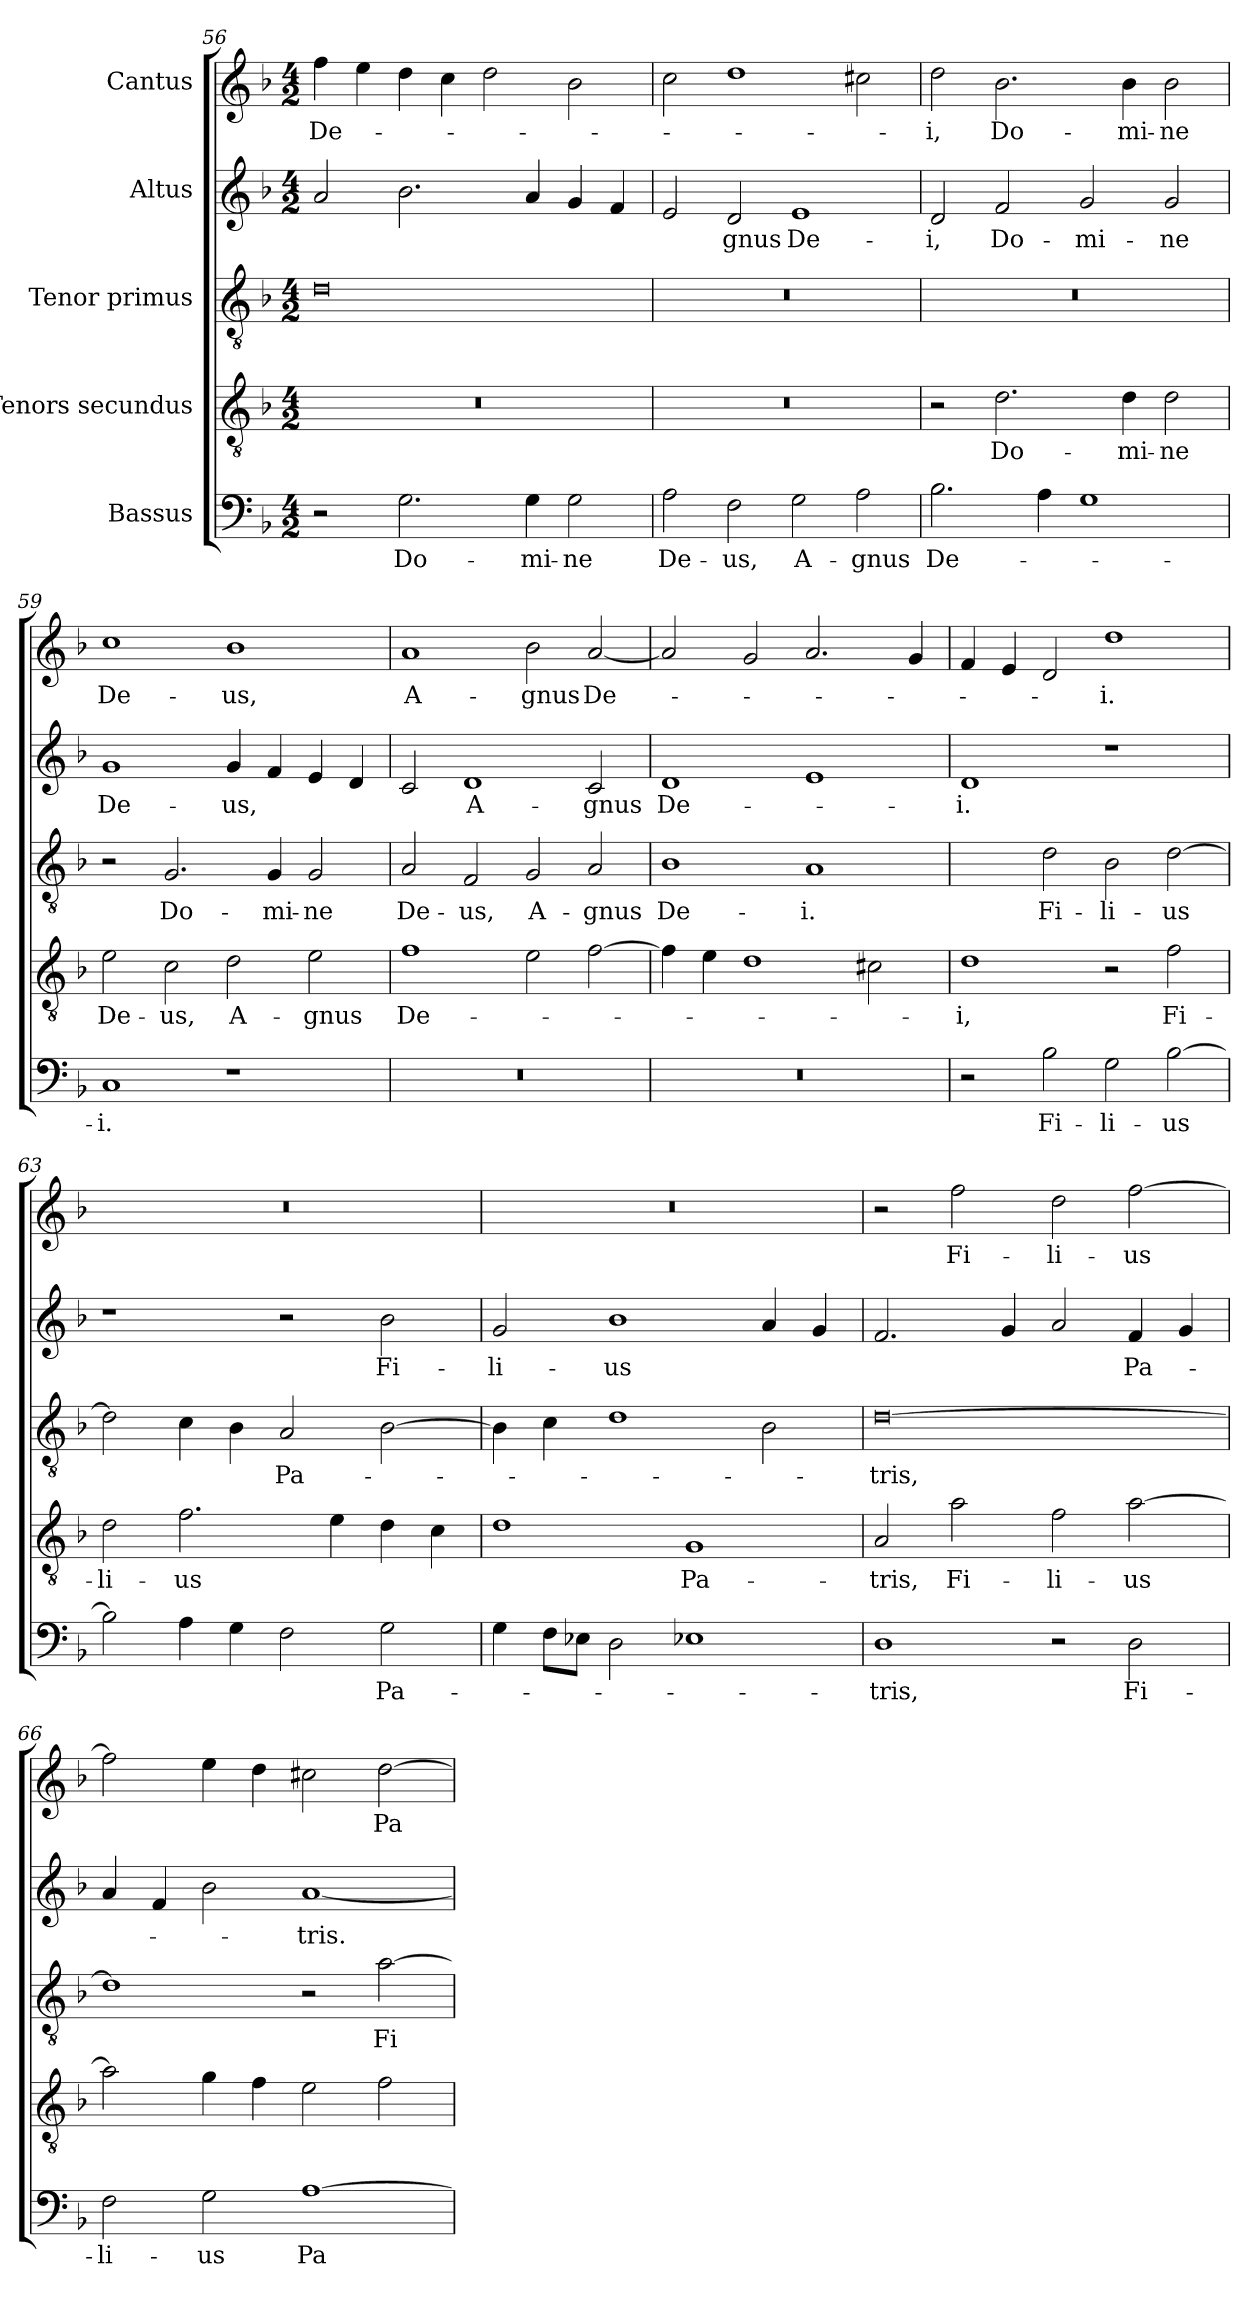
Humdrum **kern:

**kern	**text	**kern	**text	**kern	**text	**kern	**text	**kern	**text
*part5	*part5	*part4	*part4	*part3	*part3	*part2	*part2	*part1	*part1
*staff5	*staff5	*staff4	*staff4	*staff3	*staff3	*staff2	*staff2	*staff1	*staff1
*I"Bassus	*	*I"Tenors secundus	*	*I"Tenor primus	*	*I"Altus	*	*I"Cantus	*
*clefF4	*	*clefGv2	*	*clefGv2	*	*clefG2	*	*clefG2	*
*k[b-]	*	*k[b-]	*	*k[b-]	*	*k[b-]	*	*k[b-]	*
*M4/2	*	*M4/2	*	*M4/2	*	*M4/2	*	*M4/2	*
=56	=56	=56	=56	=56	=56	=56	=56	=56	=56
2r	.	0r	.	0d\	.	2a/	.	4ff\	De-
.	.	.	.	.	.	.	.	4ee\	.
2.G\	Do-	.	.	.	.	2.b-\	.	4dd\	.
.	.	.	.	.	.	.	.	4cc\	.
.	.	.	.	.	.	.	.	2dd\	.
4G\	-mi-	.	.	.	.	4a/	.	.	.
2G\	-ne	.	.	.	.	4g/	.	2b-\	.
.	.	.	.	.	.	4f/	.	.	.
=57	=57	=57	=57	=57	=57	=57	=57	=57	=57
2A\	De-	0r	.	0r	.	2e/	.	2cc\	.
2F\	-us,	.	.	.	.	2d/	-gnus	1dd\	.
2G\	A-	.	.	.	.	1e/	De-	.	.
2A\	-gnus	.	.	.	.	.	.	2cc#X\	.
=58	=58	=58	=58	=58	=58	=58	=58	=58	=58
2.B-\	De-	2r	.	0r	.	2d/	-i,	2dd\	-i,
.	.	2.d\	Do-	.	.	2f/	Do-	2.b-\	Do-
4A\	.	.	.	.	.	.	.	.	.
1G\	.	.	.	.	.	2g/	-mi-	.	.
.	.	4d\	-mi-	.	.	.	.	4b-\	-mi-
.	.	2d\	-ne	.	.	2g/	-ne	2b-\	-ne
=59	=59	=59	=59	=59	=59	=59	=59	=59	=59
1C/	-i.	2e\	De-	2r	.	1g/	De-	1cc\	De-
.	.	2c\	-us,	2.G/	Do-	.	.	.	.
1r	.	2d\	A-	.	.	4g/	-us,	1b-\	-us,
.	.	.	.	4G/	-mi-	4f/	.	.	.
.	.	2e\	-gnus	2G/	-ne	4e/	.	.	.
.	.	.	.	.	.	4d/	.	.	.
=60	=60	=60	=60	=60	=60	=60	=60	=60	=60
0r	.	1f\	De-	2A/	De-	2c/	.	1a/	A-
.	.	.	.	2F/	-us,	1d/	A-	.	.
.	.	2e\	.	2G/	A-	.	.	2b-\	-gnus
.	.	[2f\	.	2A/	-gnus	2c/	-gnus	[2a/	De-
=61	=61	=61	=61	=61	=61	=61	=61	=61	=61
0r	.	4f\]	.	1B-\	De-	1d/	De-	2a/]	.
.	.	4e\	.	.	.	.	.	.	.
.	.	1d\	.	.	.	.	.	2g/	.
.	.	.	.	1A/	-i.	1e/	.	2.a/	.
.	.	2c#X\	.	.	.	.	.	.	.
.	.	.	.	.	.	.	.	4g/	.
=62	=62	=62	=62	=62	=62	=62	=62	=62	=62
2r	.	1d\	-i,	2ryy	.	1d/	-i.	4f/	.
.	.	.	.	.	.	.	.	4e/	.
2B-\	Fi-	.	.	2d\	Fi-	.	.	2d/	.
2G\	-li-	2r	.	2B-\	-li-	1r	.	1dd\	-i.
[2B-\	-us	2f\	Fi-	[2d\	-us	.	.	.	.
=63	=63	=63	=63	=63	=63	=63	=63	=63	=63
2B-\]	.	2d\	-li-	2d\]	.	1r	.	0r	.
4A\	.	2.f\	-us	4c\	.	.	.	.	.
4G\	.	.	.	4B-\	.	.	.	.	.
2F\	.	.	.	2A/	Pa-	2r	.	.	.
.	.	4e\	.	.	.	.	.	.	.
2G\	Pa-	4d\	.	[2B-\	.	2b-\	Fi-	.	.
.	.	4c\	.	.	.	.	.	.	.
=64	=64	=64	=64	=64	=64	=64	=64	=64	=64
4G\	.	1d\	.	4B-\]	.	2g/	-li-	0r	.
8F\L	.	.	.	4c\	.	.	.	.	.
8E-X\J	.	.	.	.	.	.	.	.	.
2D\	.	.	.	1d\	.	1b-\	-us	.	.
1E-X\	.	1G/	Pa-	.	.	.	.	.	.
.	.	.	.	2B-\	.	4a/	.	.	.
.	.	.	.	.	.	4g/	.	.	.
=65	=65	=65	=65	=65	=65	=65	=65	=65	=65
1D\	-tris,	2A/	-tris,	[0d\	-tris,	2.f/	.	2r	.
.	.	2a\	Fi-	.	.	.	.	2ff\	Fi-
.	.	.	.	.	.	4g/	.	.	.
2r	.	2f\	-li-	.	.	2a/	.	2dd\	-li-
2D\	Fi-	[2a\	-us	.	.	4f/	Pa-	[2ff\	-us
.	.	.	.	.	.	4g/	.	.	.
=66	=66	=66	=66	=66	=66	=66	=66	=66	=66
2F\	-li-	2a\]	.	1d\]	.	4a/	.	2ff\]	.
.	.	.	.	.	.	4f/	.	.	.
2G\	-us	4g\	.	.	.	2b-\	.	4ee\	.
.	.	4f\	.	.	.	.	.	4dd\	.
[1A\	Pa-	2e\	.	2r	.	[1a/	-tris.	2cc#X\	.
.	.	2f\	.	[2a\	Fi-	.	.	[2dd\	Pa-
=	=	=	=	=	=	=	=	=	=
*-	*-	*-	*-	*-	*-	*-	*-	*-	*-
